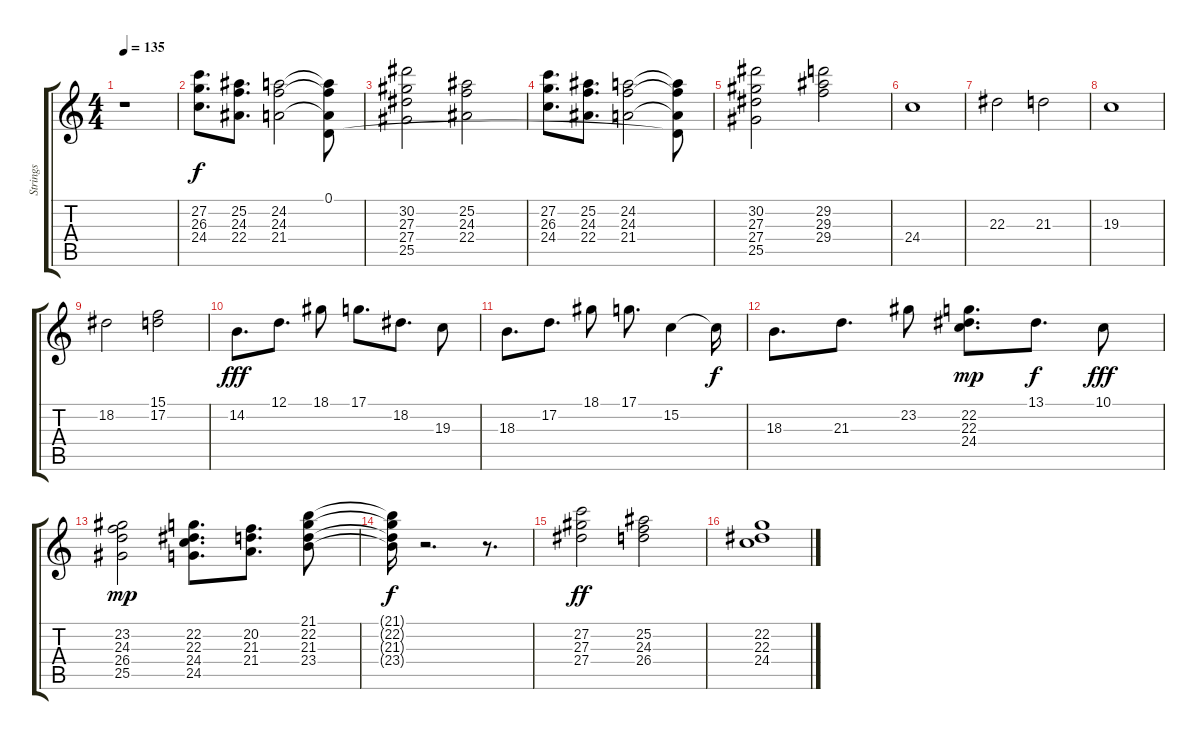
\track ("Strings " "Strings ") {solo instrument stringensemble1}
\staff {score tabs}
\tuning (D4 A3 F3 C3 G2 D2) {hide}
\ts (4 4)
\tempo 135
\clef g2
\ks c
r.1{dy f instrument stringensemble1} |
(27.2 26.3 24.4).8{d} (25.2 24.3 22.4).8{d} (24.2 24.3 21.4).2 (0.1 24.2{t} 24.3{t} 21.4{t}).8 |
(30.2 27.3 27.4 25.5).2 (25.2 24.3 22.4).2 |
(27.2 26.3 24.4).8{d} (25.2 24.3 22.4).8{d} (24.2 24.3 21.4).2 (0.1{t} 24.2{t} 24.3{t} 21.4{t}).8 |
(30.2 27.3 27.4 25.5).2 (29.2 29.3 29.4).2 |
24.4.1 |
22.3.2 21.3.2 |
19.3.1 |
18.2.2 (15.1 17.2).2 |
14.2.8{d dy fff} 12.1.8{d} 18.1.8 17.1.8{d} 18.2.8{d} 19.3.8 |
18.3.8{d} 17.2.8{d} 18.1.8 17.1.8{d} 15.2.4 15.2{t}.16{dy f} |
18.3.8{d} 21.3.8{d} 23.2.8 (22.2 22.3 24.4).8{d dy mp} 13.1.8{d dy f} 10.1.8{dy fff} |
(23.2 24.3 26.4 25.5).2{dy mp} (22.2 22.3 24.4 24.5).8{d} (20.2 21.3 21.4).8{d} (21.1 22.2 21.3 23.4).8 |
(21.1{t} 22.2{t} 21.3{t} 23.4{t}).16{dy f} r.2{d} r.8{d} |
(27.2 27.3 27.4).2{dy ff} (25.2 24.3 26.4).2 |
(22.2 22.3 24.4).1
